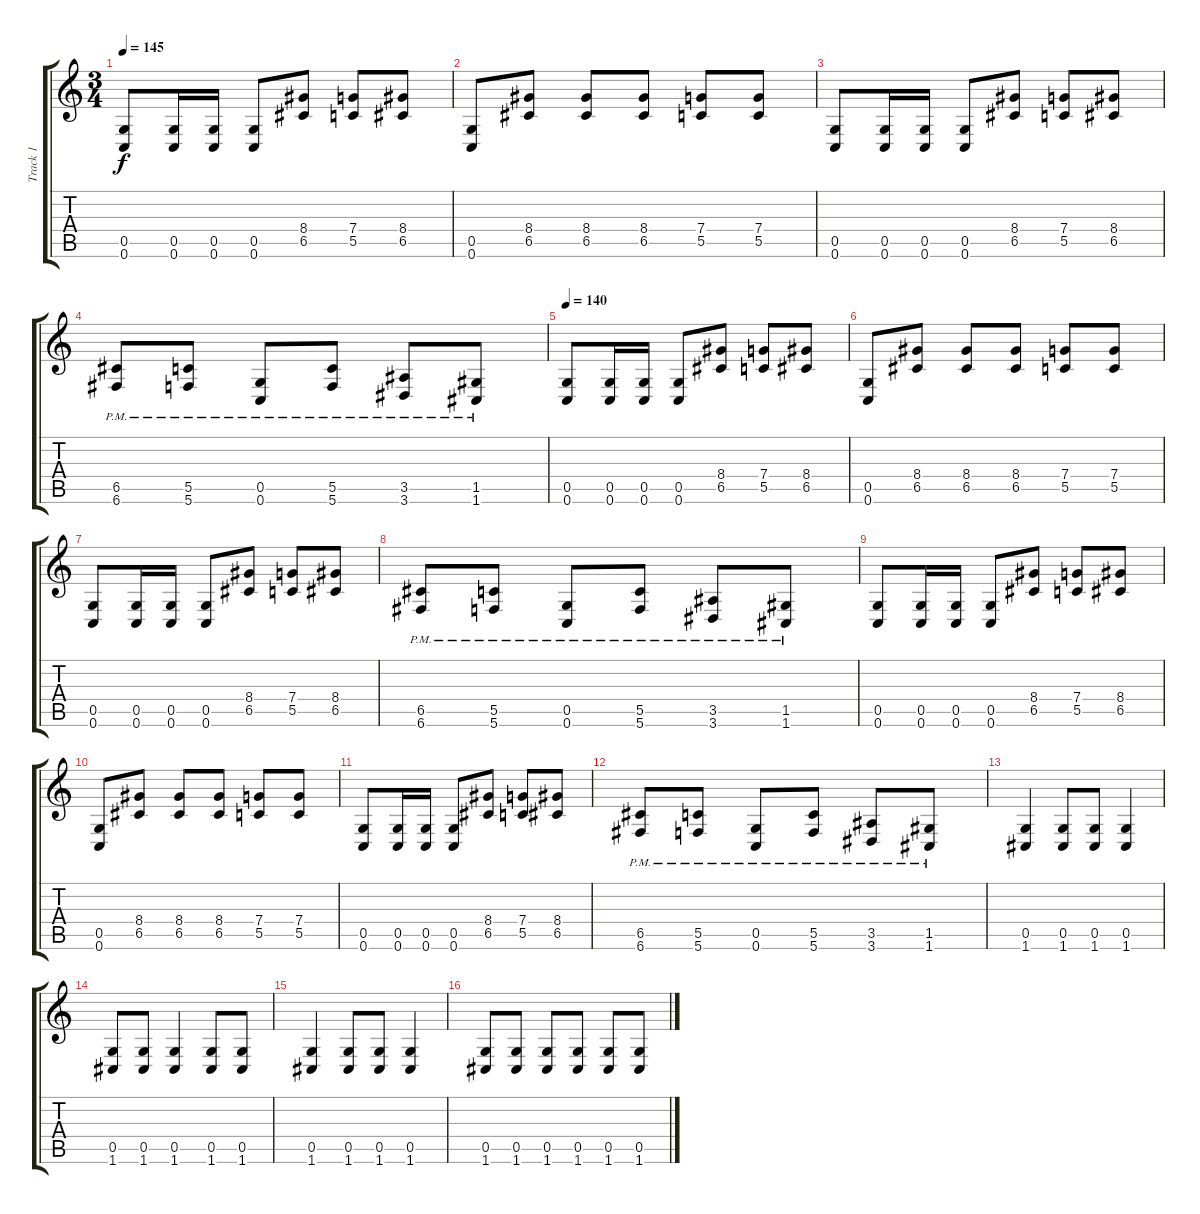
\track ("Track 1" "Track 1") {instrument distortionguitar}
\staff {score tabs}
\tuning (D4 A3 F3 C3 G2 C2) {hide}
\ts (3 4)
\tempo 145
\clef g2
\ks c
(0.5 0.6).8{dy f} (0.5 0.6).16 (0.5 0.6).16 (0.5 0.6).8 (8.4 6.5).8 (7.4 5.5).8 (8.4 6.5).8 |
(0.5 0.6).8 (8.4 6.5).8 (8.4 6.5).8 (8.4 6.5).8 (7.4 5.5).8 (7.4 5.5).8 |
(0.5 0.6).8 (0.5 0.6).16 (0.5 0.6).16 (0.5 0.6).8 (8.4 6.5).8 (7.4 5.5).8 (8.4 6.5).8 |
(6.5{pm} 6.6{pm}).8 (5.5{pm} 5.6{pm}).8 (0.5{pm} 0.6{pm}).8 (5.5{pm} 5.6{pm}).8 (3.5{pm} 3.6{pm}).8 (1.5{pm} 1.6{pm}).8 |
\tempo 140
(0.5 0.6).8 (0.5 0.6).16 (0.5 0.6).16 (0.5 0.6).8 (8.4 6.5).8 (7.4 5.5).8 (8.4 6.5).8 |
(0.5 0.6).8 (8.4 6.5).8 (8.4 6.5).8 (8.4 6.5).8 (7.4 5.5).8 (7.4 5.5).8 |
(0.5 0.6).8 (0.5 0.6).16 (0.5 0.6).16 (0.5 0.6).8 (8.4 6.5).8 (7.4 5.5).8 (8.4 6.5).8 |
(6.5{pm} 6.6{pm}).8 (5.5{pm} 5.6{pm}).8 (0.5{pm} 0.6{pm}).8 (5.5{pm} 5.6{pm}).8 (3.5{pm} 3.6{pm}).8 (1.5{pm} 1.6{pm}).8 |
(0.5 0.6).8 (0.5 0.6).16 (0.5 0.6).16 (0.5 0.6).8 (8.4 6.5).8 (7.4 5.5).8 (8.4 6.5).8 |
(0.5 0.6).8 (8.4 6.5).8 (8.4 6.5).8 (8.4 6.5).8 (7.4 5.5).8 (7.4 5.5).8 |
(0.5 0.6).8 (0.5 0.6).16 (0.5 0.6).16 (0.5 0.6).8 (8.4 6.5).8 (7.4 5.5).8 (8.4 6.5).8 |
(6.5{pm} 6.6{pm}).8 (5.5{pm} 5.6{pm}).8 (0.5{pm} 0.6{pm}).8 (5.5{pm} 5.6{pm}).8 (3.5{pm} 3.6{pm}).8 (1.5{pm} 1.6{pm}).8 |
(0.5 1.6).4 (0.5 1.6).8 (0.5 1.6).8 (0.5 1.6).4 |
(0.5 1.6).8 (0.5 1.6).8 (0.5 1.6).4 (0.5 1.6).8 (0.5 1.6).8 |
(0.5 1.6).4 (0.5 1.6).8 (0.5 1.6).8 (0.5 1.6).4 |
(0.5 1.6).8 (0.5 1.6).8 (0.5 1.6).8 (0.5 1.6).8 (0.5 1.6).8 (0.5 1.6).8
